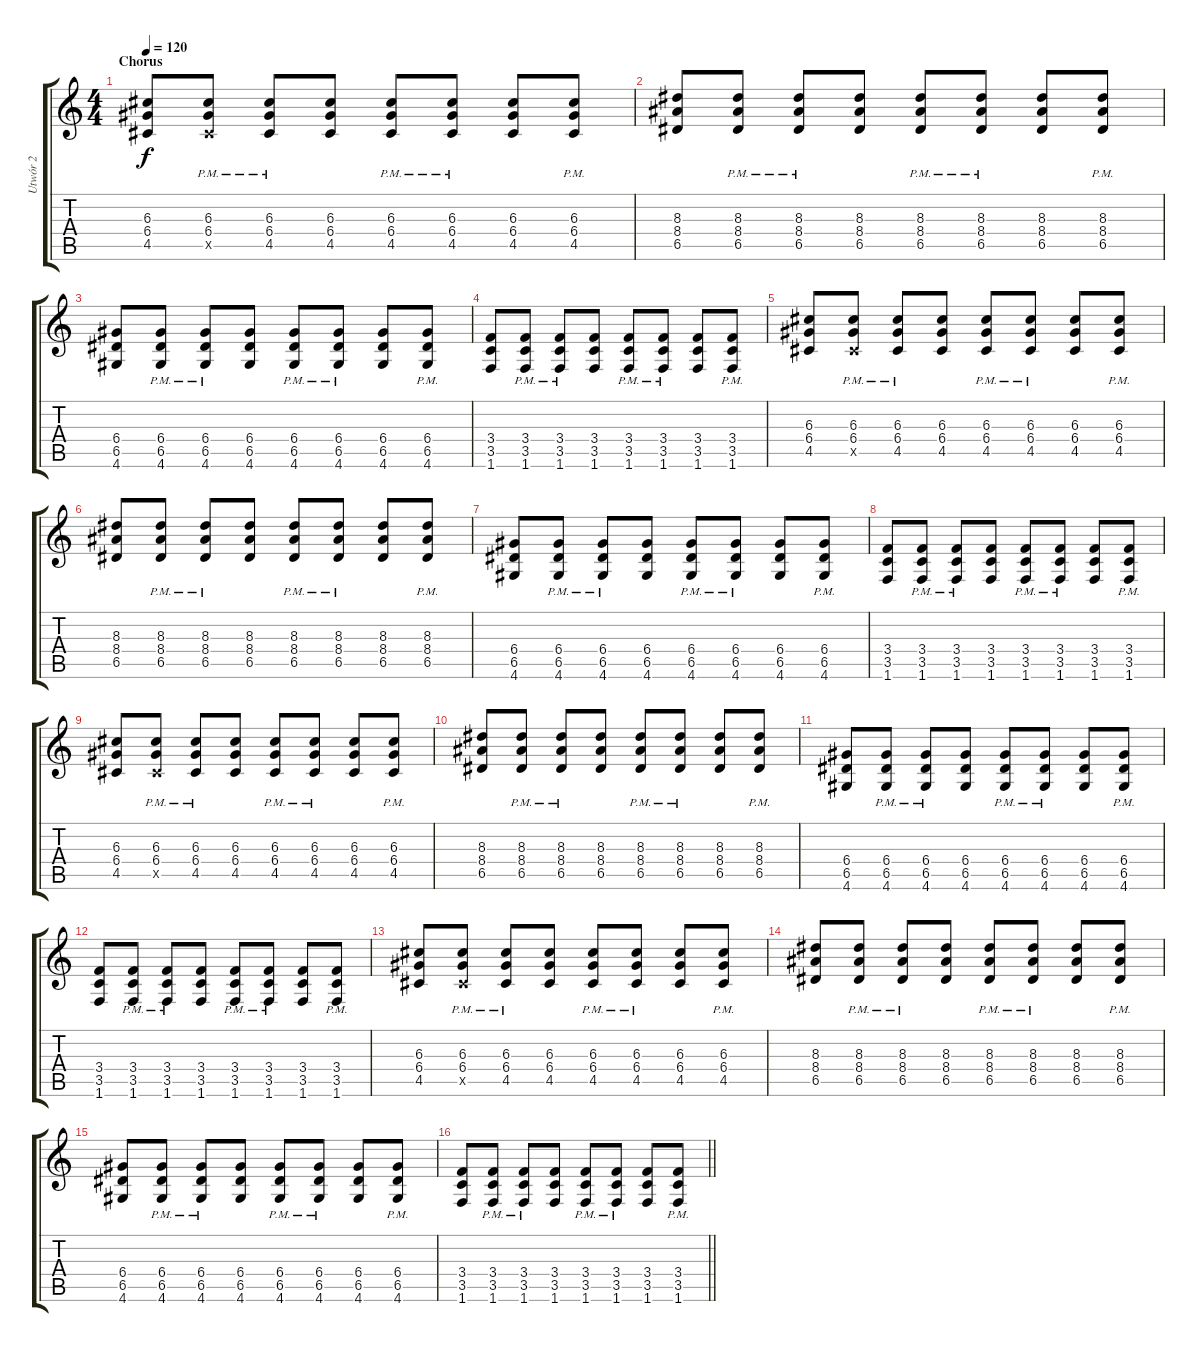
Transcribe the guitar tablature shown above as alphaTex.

\track ("Utwór 2" "Utwór 2") {instrument acousticguitarsteel}
\staff {score tabs}
\tuning (E4 B3 G3 D3 A2 E2) {hide}
\ts (4 4)
\section ("" "Chorus")
\tempo 120
\clef g2
\ks c
(6.3 6.4 4.5).8{dy f} (6.3{pm} 6.4{pm} 4.5{pm x}).8 (6.3{pm} 6.4{pm} 4.5{pm}).8 (6.3 6.4 4.5).8 (6.3{pm} 6.4{pm} 4.5{pm}).8 (6.3{pm} 6.4{pm} 4.5{pm}).8 (6.3 6.4 4.5).8 (6.3{pm} 6.4{pm} 4.5{pm}).8 |
(8.3 8.4 6.5).8 (8.3{pm} 8.4{pm} 6.5{pm}).8 (8.3{pm} 8.4{pm} 6.5{pm}).8 (8.3 8.4 6.5).8 (8.3{pm} 8.4{pm} 6.5{pm}).8 (8.3{pm} 8.4{pm} 6.5{pm}).8 (8.3 8.4 6.5).8 (8.3{pm} 8.4{pm} 6.5{pm}).8 |
(6.4 6.5 4.6).8 (6.4{pm} 6.5{pm} 4.6{pm}).8 (6.4{pm} 6.5{pm} 4.6{pm}).8 (6.4 6.5 4.6).8 (6.4{pm} 6.5{pm} 4.6{pm}).8 (6.4{pm} 6.5{pm} 4.6{pm}).8 (6.4 6.5 4.6).8 (6.4{pm} 6.5{pm} 4.6{pm}).8 |
(3.4 3.5 1.6).8 (3.4{pm} 3.5{pm} 1.6{pm}).8 (3.4{pm} 3.5{pm} 1.6{pm}).8 (3.4 3.5 1.6).8 (3.4{pm} 3.5{pm} 1.6{pm}).8 (3.4{pm} 3.5{pm} 1.6{pm}).8 (3.4 3.5 1.6).8 (3.4{pm} 3.5{pm} 1.6{pm}).8 |
(6.3 6.4 4.5).8 (6.3{pm} 6.4{pm} 4.5{pm x}).8 (6.3{pm} 6.4{pm} 4.5{pm}).8 (6.3 6.4 4.5).8 (6.3{pm} 6.4{pm} 4.5{pm}).8 (6.3{pm} 6.4{pm} 4.5{pm}).8 (6.3 6.4 4.5).8 (6.3{pm} 6.4{pm} 4.5{pm}).8 |
(8.3 8.4 6.5).8 (8.3{pm} 8.4{pm} 6.5{pm}).8 (8.3{pm} 8.4{pm} 6.5{pm}).8 (8.3 8.4 6.5).8 (8.3{pm} 8.4{pm} 6.5{pm}).8 (8.3{pm} 8.4{pm} 6.5{pm}).8 (8.3 8.4 6.5).8 (8.3{pm} 8.4{pm} 6.5{pm}).8 |
(6.4 6.5 4.6).8 (6.4{pm} 6.5{pm} 4.6{pm}).8 (6.4{pm} 6.5{pm} 4.6{pm}).8 (6.4 6.5 4.6).8 (6.4{pm} 6.5{pm} 4.6{pm}).8 (6.4{pm} 6.5{pm} 4.6{pm}).8 (6.4 6.5 4.6).8 (6.4{pm} 6.5{pm} 4.6{pm}).8 |
(3.4 3.5 1.6).8 (3.4{pm} 3.5{pm} 1.6{pm}).8 (3.4{pm} 3.5{pm} 1.6{pm}).8 (3.4 3.5 1.6).8 (3.4{pm} 3.5{pm} 1.6{pm}).8 (3.4{pm} 3.5{pm} 1.6{pm}).8 (3.4 3.5 1.6).8 (3.4{pm} 3.5{pm} 1.6{pm}).8 |
(6.3 6.4 4.5).8 (6.3{pm} 6.4{pm} 4.5{pm x}).8 (6.3{pm} 6.4{pm} 4.5{pm}).8 (6.3 6.4 4.5).8 (6.3{pm} 6.4{pm} 4.5{pm}).8 (6.3{pm} 6.4{pm} 4.5{pm}).8 (6.3 6.4 4.5).8 (6.3{pm} 6.4{pm} 4.5{pm}).8 |
(8.3 8.4 6.5).8 (8.3{pm} 8.4{pm} 6.5{pm}).8 (8.3{pm} 8.4{pm} 6.5{pm}).8 (8.3 8.4 6.5).8 (8.3{pm} 8.4{pm} 6.5{pm}).8 (8.3{pm} 8.4{pm} 6.5{pm}).8 (8.3 8.4 6.5).8 (8.3{pm} 8.4{pm} 6.5{pm}).8 |
(6.4 6.5 4.6).8 (6.4{pm} 6.5{pm} 4.6{pm}).8 (6.4{pm} 6.5{pm} 4.6{pm}).8 (6.4 6.5 4.6).8 (6.4{pm} 6.5{pm} 4.6{pm}).8 (6.4{pm} 6.5{pm} 4.6{pm}).8 (6.4 6.5 4.6).8 (6.4{pm} 6.5{pm} 4.6{pm}).8 |
(3.4 3.5 1.6).8 (3.4{pm} 3.5{pm} 1.6{pm}).8 (3.4{pm} 3.5{pm} 1.6{pm}).8 (3.4 3.5 1.6).8 (3.4{pm} 3.5{pm} 1.6{pm}).8 (3.4{pm} 3.5{pm} 1.6{pm}).8 (3.4 3.5 1.6).8 (3.4{pm} 3.5{pm} 1.6{pm}).8 |
(6.3 6.4 4.5).8 (6.3{pm} 6.4{pm} 4.5{pm x}).8 (6.3{pm} 6.4{pm} 4.5{pm}).8 (6.3 6.4 4.5).8 (6.3{pm} 6.4{pm} 4.5{pm}).8 (6.3{pm} 6.4{pm} 4.5{pm}).8 (6.3 6.4 4.5).8 (6.3{pm} 6.4{pm} 4.5{pm}).8 |
(8.3 8.4 6.5).8 (8.3{pm} 8.4{pm} 6.5{pm}).8 (8.3{pm} 8.4{pm} 6.5{pm}).8 (8.3 8.4 6.5).8 (8.3{pm} 8.4{pm} 6.5{pm}).8 (8.3{pm} 8.4{pm} 6.5{pm}).8 (8.3 8.4 6.5).8 (8.3{pm} 8.4{pm} 6.5{pm}).8 |
(6.4 6.5 4.6).8 (6.4{pm} 6.5{pm} 4.6{pm}).8 (6.4{pm} 6.5{pm} 4.6{pm}).8 (6.4 6.5 4.6).8 (6.4{pm} 6.5{pm} 4.6{pm}).8 (6.4{pm} 6.5{pm} 4.6{pm}).8 (6.4 6.5 4.6).8 (6.4{pm} 6.5{pm} 4.6{pm}).8 |
\barLineRight lightlight
(3.4 3.5 1.6).8 (3.4{pm} 3.5{pm} 1.6{pm}).8 (3.4{pm} 3.5{pm} 1.6{pm}).8 (3.4 3.5 1.6).8 (3.4{pm} 3.5{pm} 1.6{pm}).8 (3.4{pm} 3.5{pm} 1.6{pm}).8 (3.4 3.5 1.6).8 (3.4{pm} 3.5{pm} 1.6{pm}).8
